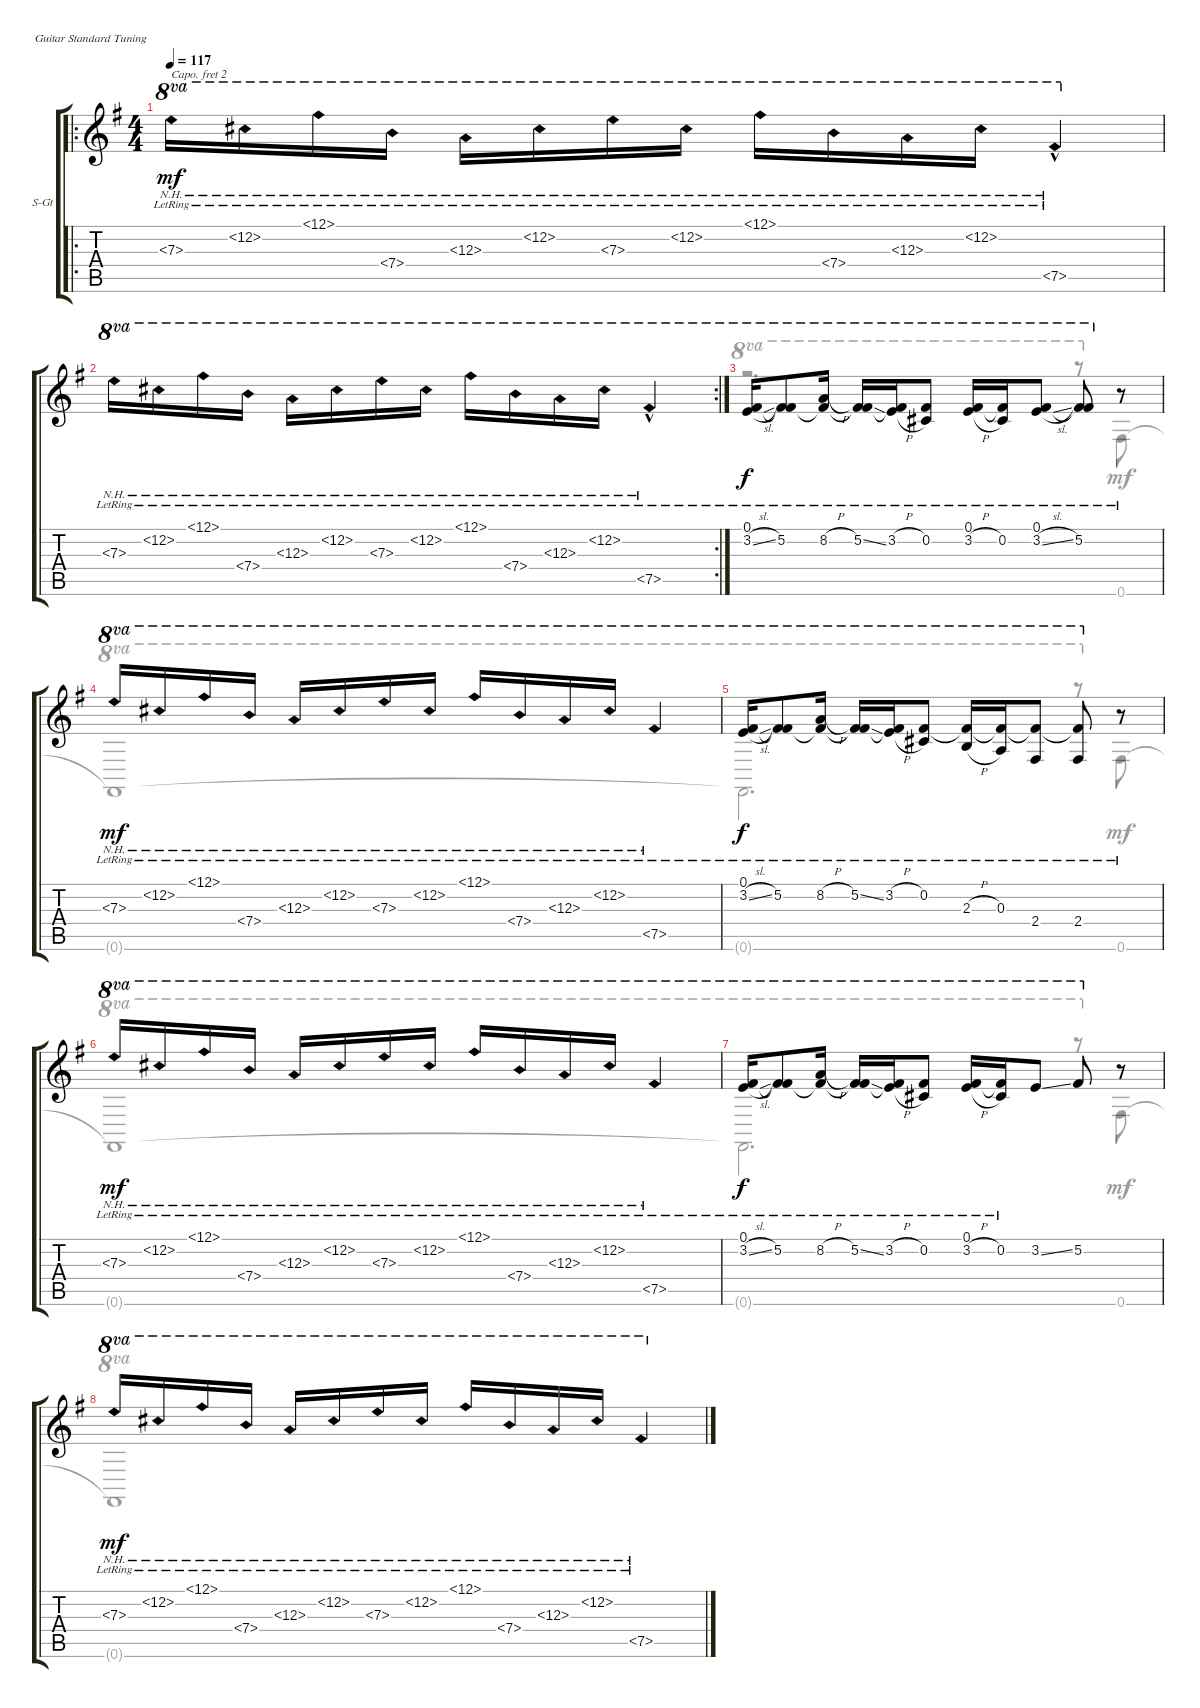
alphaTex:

\bracketExtendMode groupsimilarinstruments
\firstSystemTrackNameOrientation horizontal
\otherSystemsTrackNameOrientation horizontal
\track ("Tommy Emmanuel" "S-Gt") {instrument acousticguitarsteel}
\staff {score tabs}
\capo 2
\tuning (E4 B3 G3 D3 A2 E2)
\voice
\ro
\ts (4 4)
\beaming (8 2 2 2 2)
\tempo 117
\clef g2
\ks g
7.3{nh lr}.16{ot 8va dy mf instrument acousticguitarsteel} 12.2{nh lr}.16{ot 8va} 12.1{nh lr}.16{ot 8va} 7.4{nh lr}.16{ot 8va} 12.3{nh lr}.16{ot 8va} 12.2{nh lr}.16{ot 8va} 7.3{nh lr}.16{ot 8va} 12.2{nh lr}.16{ot 8va} 12.1{nh lr}.16{ot 8va} 7.4{nh lr}.16{ot 8va} 12.3{nh lr}.16{ot 8va} 12.2{nh lr}.16{ot 8va} 7.5{nh hac lr}.4{ot 8va} |
\rc 2
7.3{nh lr}.16{ot 8va} 12.2{nh lr}.16{ot 8va} 12.1{nh lr}.16{ot 8va} 7.4{nh lr}.16{ot 8va} 12.3{nh lr}.16{ot 8va} 12.2{nh lr}.16{ot 8va} 7.3{nh lr}.16{ot 8va} 12.2{nh lr}.16{ot 8va} 12.1{nh lr}.16{ot 8va} 7.4{nh lr}.16{ot 8va} 12.3{nh lr}.16{ot 8va} 12.2{nh lr}.16{ot 8va} 7.5{nh hac lr}.4{ot 8va} |
(0.1{lr} 3.2{sl lr}).16{ot 8va dy f} (0.1{lr t} 5.2{lr}).8{ot 8va} (0.1{lr t} 8.2{h lr}).16{ot 8va} (0.1{lr t} 5.2{ss lr}).16{ot 8va} (0.1{lr t} 3.2{h lr}).16{ot 8va} (0.1{lr t} 0.2{lr}).8{ot 8va} (0.1{lr} 3.2{h lr}).16{ot 8va} (0.1{lr t} 0.2{lr}).16{ot 8va} (0.1{lr} 3.2{sl lr}).8{ot 8va} (0.1{lr t} 5.2{lr}).8{ot 8va} r.8 |
7.3{nh lr}.16{ot 8va dy mf} 12.2{nh lr}.16{ot 8va} 12.1{nh lr}.16{ot 8va} 7.4{nh lr}.16{ot 8va} 12.3{nh lr}.16{ot 8va} 12.2{nh lr}.16{ot 8va} 7.3{nh lr}.16{ot 8va} 12.2{nh lr}.16{ot 8va} 12.1{nh lr}.16{ot 8va} 7.4{nh lr}.16{ot 8va} 12.3{nh lr}.16{ot 8va} 12.2{nh lr}.16{ot 8va} 7.5{nh lr}.4{ot 8va} |
(0.1{lr} 3.2{sl lr}).16{ot 8va dy f} (0.1{lr t} 5.2{lr}).8{ot 8va} (0.1{lr t} 8.2{h lr}).16{ot 8va} (0.1{lr t} 5.2{ss lr}).16{ot 8va} (0.1{lr t} 3.2{h lr}).16{ot 8va} (0.1{lr t} 0.2{lr}).8{ot 8va} (0.1{lr t} 2.3{h lr}).16{ot 8va} (0.1{lr t} 0.3{lr}).16{ot 8va} (0.1{lr t} 2.4{lr}).8{ot 8va} (0.1{lr t} 2.4{lr}).8{ot 8va} r.8 |
7.3{nh lr}.16{ot 8va dy mf} 12.2{nh lr}.16{ot 8va} 12.1{nh lr}.16{ot 8va} 7.4{nh lr}.16{ot 8va} 12.3{nh lr}.16{ot 8va} 12.2{nh lr}.16{ot 8va} 7.3{nh lr}.16{ot 8va} 12.2{nh lr}.16{ot 8va} 12.1{nh lr}.16{ot 8va} 7.4{nh lr}.16{ot 8va} 12.3{nh lr}.16{ot 8va} 12.2{nh lr}.16{ot 8va} 7.5{nh lr}.4{ot 8va} |
(0.1{lr} 3.2{sl lr}).16{ot 8va dy f} (0.1{lr t} 5.2{lr}).8{ot 8va} (0.1{lr t} 8.2{h lr}).16{ot 8va} (0.1{lr t} 5.2{ss lr}).16{ot 8va} (0.1{lr t} 3.2{h lr}).16{ot 8va} (0.1{lr t} 0.2{lr}).8{ot 8va} (0.1{lr} 3.2{h lr}).16{ot 8va} (0.1{lr t} 0.2{lr}).16{ot 8va} 3.2{ss}.8{ot 8va} 5.2.8{ot 8va} r.8 |
7.3{nh lr}.16{ot 8va dy mf} 12.2{nh lr}.16{ot 8va} 12.1{nh lr}.16{ot 8va} 7.4{nh lr}.16{ot 8va} 12.3{nh lr}.16{ot 8va} 12.2{nh lr}.16{ot 8va} 7.3{nh lr}.16{ot 8va} 12.2{nh lr}.16{ot 8va} 12.1{nh lr}.16{ot 8va} 7.4{nh lr}.16{ot 8va} 12.3{nh lr}.16{ot 8va} 12.2{nh lr}.16{ot 8va} 7.5{nh lr}.4{ot 8va}
\voice
\clef g2
\ottava regular
\simile none
\ks g
|
|
r.2{d ot 8va} r.8{ot 8va} 0.6.8 |
0.6{t}.1{ot 8va} |
0.6{t}.2{d ot 8va dy f} r.8{ot 8va} 0.6.8{dy mf} |
0.6{t}.1{ot 8va} |
0.6{t}.2{d ot 8va dy f} r.8{ot 8va} 0.6.8{dy mf} |
0.6{t}.1{ot 8va}
